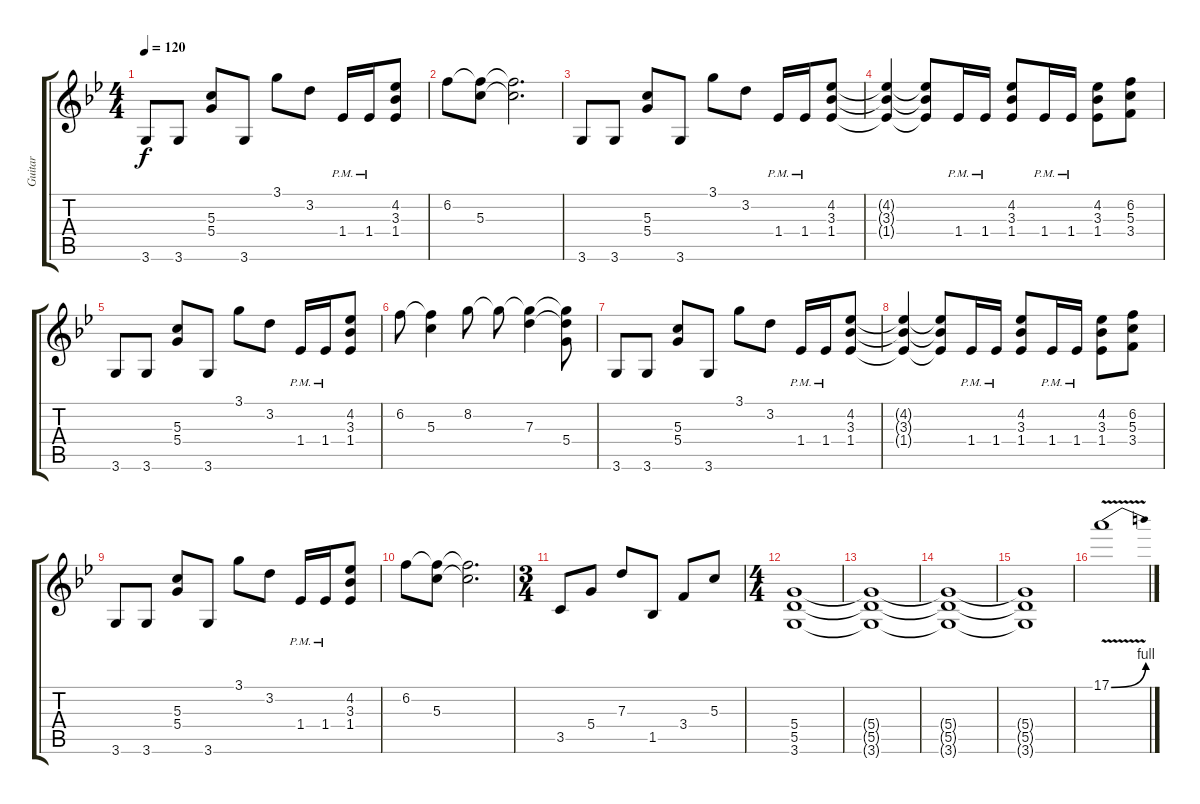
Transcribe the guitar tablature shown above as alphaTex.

\track ("Guitar" "Guitar") {instrument acousticguitarnylon}
\staff {score tabs}
\tuning (E4 B3 G3 D3 A2 E2) {hide}
\ts (4 4)
\tempo 120
\clef g2
\ks bb
3.6.8{dy f} 3.6.8 (5.3 5.4).8 3.6.8 3.1.8 3.2.8 1.4{pm}.16 1.4{pm}.16 (4.2 3.3 1.4).8 |
6.2.8 (6.2{t} 5.3).8 (6.2{t} 5.3{t}).2{d} |
3.6.8{volume 11 balance 2} 3.6.8 (5.3 5.4).8 3.6.8 3.1.8 3.2.8 1.4{pm}.16 1.4{pm}.16 (4.2 3.3 1.4).8 |
(4.2{t} 3.3{t} 1.4{t}).4 (4.2{t} 3.3{t} 1.4{t}).8 1.4{pm}.16 1.4{pm}.16 (4.2 3.3 1.4).8 1.4{pm}.16 1.4{pm}.16 (4.2 3.3 1.4).8 (6.2 5.3 3.4).8 |
3.6.8 3.6.8 (5.3 5.4).8 3.6.8 3.1.8 3.2.8 1.4{pm}.16 1.4{pm}.16 (4.2 3.3 1.4).8 |
6.2.8 (6.2{t} 5.3).4 8.2.8 8.2{t}.8 (8.2{t} 7.3).4 (8.2{t} 7.3{t} 5.4).8 |
3.6.8 3.6.8 (5.3 5.4).8 3.6.8 3.1.8 3.2.8 1.4{pm}.16 1.4{pm}.16 (4.2 3.3 1.4).8 |
(4.2{t} 3.3{t} 1.4{t}).4 (4.2{t} 3.3{t} 1.4{t}).8 1.4{pm}.16 1.4{pm}.16 (4.2 3.3 1.4).8 1.4{pm}.16 1.4{pm}.16 (4.2 3.3 1.4).8 (6.2 5.3 3.4).8 |
3.6.8 3.6.8 (5.3 5.4).8 3.6.8 3.1.8 3.2.8 1.4{pm}.16 1.4{pm}.16 (4.2 3.3 1.4).8 |
6.2.8 (6.2{t} 5.3).8 (6.2{t} 5.3{t}).2{d} |
\ts (3 4)
3.5.8 5.4.8 7.3.8 1.5.8 3.4.8 5.3.8 |
\ts (4 4)
(5.4 5.5 3.6).1 |
(5.4{t} 5.5{t} 3.6{t}).1 |
(5.4{t} 5.5{t} 3.6{t}).1 |
(5.4{t} 5.5{t} 3.6{t}).1 |
17.1{be (bend 0 0 60 4) v}.1
